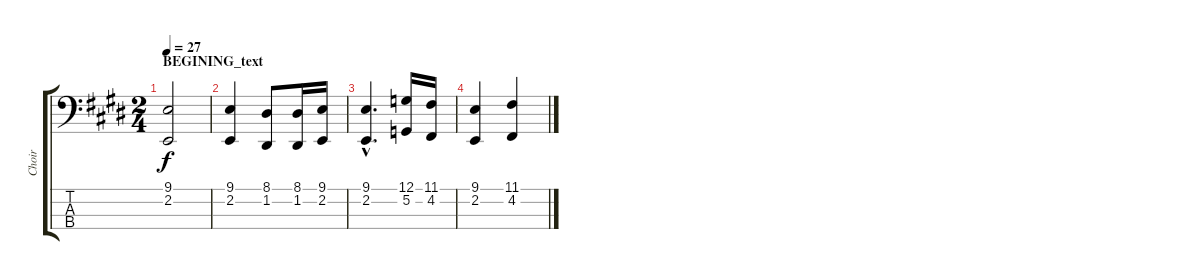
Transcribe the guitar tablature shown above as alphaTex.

\track ("Choir" "Choir") {instrument choiraahs}
\staff {score tabs}
\tuning (G2 D2 A1 E1) {hide}
\ts (2 4)
\section ("" "BEGINING_text")
\tempo 27
\clef f4
\ks c#minor
(9.1 2.2).2{dy f} |
(9.1 2.2).4 (8.1 1.2).8 (8.1 1.2).16 (9.1 2.2).16 |
(9.1{hac} 2.2{hac}).4{d} (12.1 5.2).16 (11.1 4.2).16 |
(9.1 2.2).4 (11.1 4.2).4
